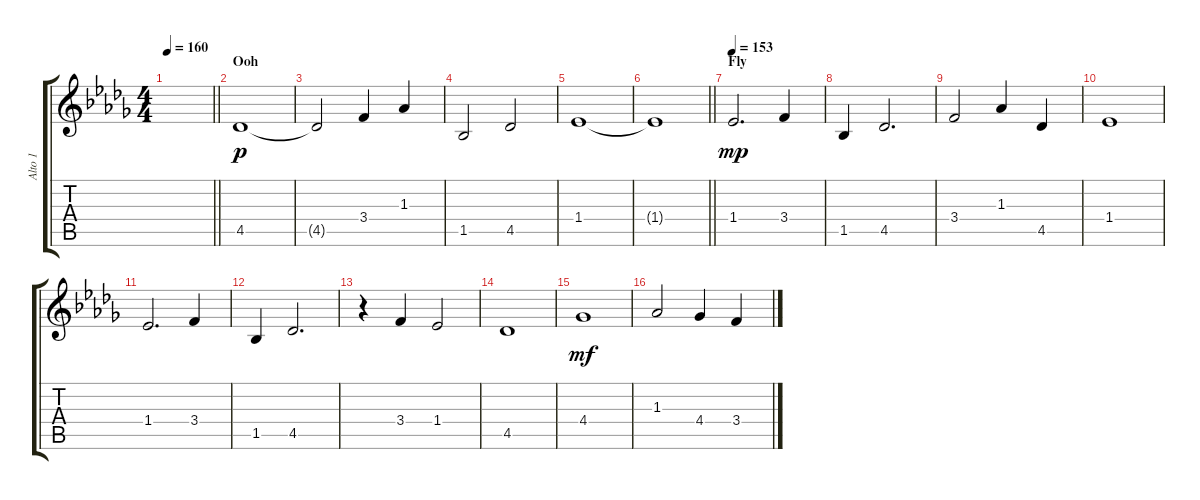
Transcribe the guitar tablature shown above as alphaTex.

\track ("Alto 1" "Alto 1") {instrument choiraahs}
\staff {score tabs}
\tuning (E5 B4 G4 D4 A3 E3) {hide}
\ts (4 4)
\tempo 160
\clef g2
\barLineRight lightlight
\ks bbminor
|
\section ("" "Ooh")
4.5.1{dy p} |
4.5{t}.2 3.4.4 1.3.4 |
1.5.2 4.5.2 |
1.4.1 |
\barLineRight lightlight
1.4{t}.1 |
\section ("" "Fly")
\tempo 153
1.4.2{d dy mp} 3.4.4 |
1.5.4 4.5.2{d} |
3.4.2 1.3.4 4.5.4 |
1.4.1 |
1.4.2{d} 3.4.4 |
1.5.4 4.5.2{d} |
r.4 3.4.4 1.4.2 |
4.5.1 |
4.4.1{dy mf} |
1.3.2 4.4.4 3.4.4
